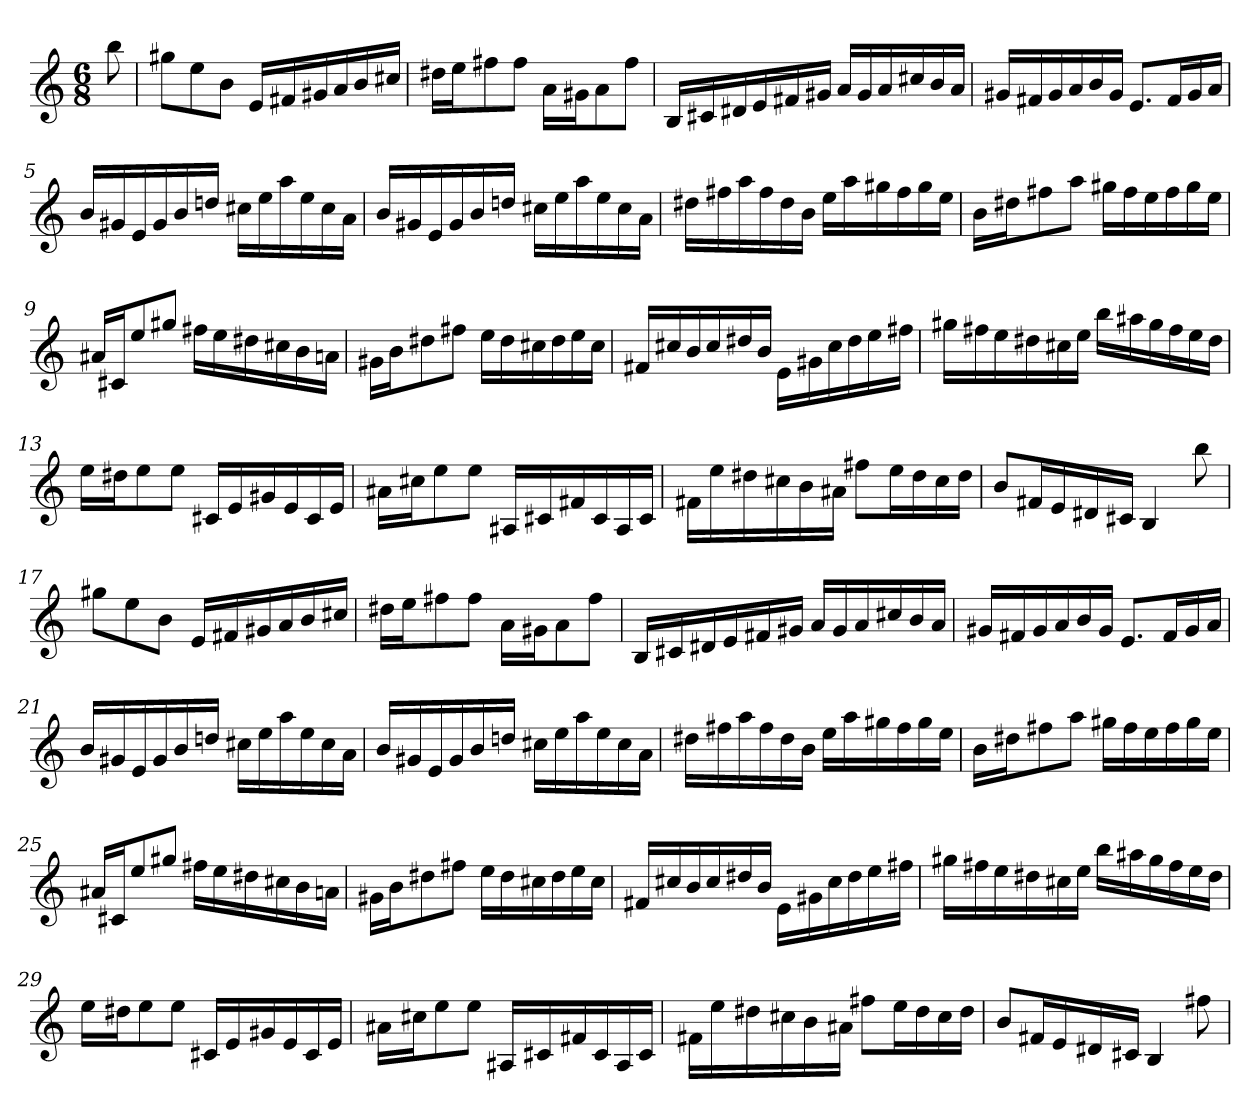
**kern
*part1
*staff1
*M6/8
=
8bb
=1
8gg#XL
8ee
8bJ
16eLL
16f#X
16g#X
16a
16b
16cc#XJJ
=2
16dd#XLL
16eeJ
8ff#X
8ff#J
16aLL
16g#XJ
8a
8ff#J
=3
16BLL
16c#X
16d#X
16e
16f#X
16g#XJJ
16aLL
16g#
16a
16cc#X
16b
16aJJ
=4
16g#XLL
16f#X
16g#
16a
16b
16g#JJ
8.eL
16f#L
16g#
16aJJ
=5
16bLL
16g#X
16e
16g#
16b
16ddnJJ
16cc#XLL
16ee
16aa
16ee
16cc#
16aJJ
=6
16bLL
16g#X
16e
16g#
16b
16ddnJJ
16cc#XLL
16ee
16aa
16ee
16cc#
16aJJ
=7
16dd#XLL
16ff#X
16aa
16ff#
16dd#
16bJJ
16eeLL
16aa
16gg#X
16ff#
16gg#
16eeJJ
=8
16bLL
16dd#XJ
8ff#X
8aaJ
16gg#XLL
16ff#
16ee
16ff#
16gg#
16eeJJ
=9
16a#XLL
16c#XJ
8ee
8gg#XJ
16ff#XLL
16ee
16dd#X
16cc#X
16b
16anJJ
=10
16g#XLL
16bJ
8dd#X
8ff#XJ
16eeLL
16dd#
16cc#X
16dd#
16ee
16cc#JJ
=11
16f#XLL
16cc#X
16b
16cc#
16dd#X
16bJJ
16eLL
16g#X
16cc#
16dd#
16ee
16ff#XJJ
=12
16gg#XLL
16ff#X
16ee
16dd#X
16cc#X
16eeJJ
16bbLL
16aa#X
16gg#
16ff#
16ee
16dd#JJ
=13
16eeLL
16dd#XJ
8ee
8eeJ
16c#XLL
16e
16g#X
16e
16c#
16eJJ
=14
16a#XLL
16cc#XJ
8ee
8eeJ
16A#XLL
16c#X
16f#X
16c#
16A#
16c#JJ
=15
16f#XLL
16ee
16dd#X
16cc#X
16b
16a#XJJ
8ff#XL
16eeL
16dd#
16cc#
16dd#JJ
=16
8bL
16f#XL
16e
16d#X
16c#XJJ
4B
8bb
=17
8gg#XL
8ee
8bJ
16eLL
16f#X
16g#X
16a
16b
16cc#XJJ
=18
16dd#XLL
16eeJ
8ff#X
8ff#J
16aLL
16g#XJ
8a
8ff#J
=19
16BLL
16c#X
16d#X
16e
16f#X
16g#XJJ
16aLL
16g#
16a
16cc#X
16b
16aJJ
=20
16g#XLL
16f#X
16g#
16a
16b
16g#JJ
8.eL
16f#L
16g#
16aJJ
=21
16bLL
16g#X
16e
16g#
16b
16ddnJJ
16cc#XLL
16ee
16aa
16ee
16cc#
16aJJ
=22
16bLL
16g#X
16e
16g#
16b
16ddnJJ
16cc#XLL
16ee
16aa
16ee
16cc#
16aJJ
=23
16dd#XLL
16ff#X
16aa
16ff#
16dd#
16bJJ
16eeLL
16aa
16gg#X
16ff#
16gg#
16eeJJ
=24
16bLL
16dd#XJ
8ff#X
8aaJ
16gg#XLL
16ff#
16ee
16ff#
16gg#
16eeJJ
=25
16a#XLL
16c#XJ
8ee
8gg#XJ
16ff#XLL
16ee
16dd#X
16cc#X
16b
16anJJ
=26
16g#XLL
16bJ
8dd#X
8ff#XJ
16eeLL
16dd#
16cc#X
16dd#
16ee
16cc#JJ
=27
16f#XLL
16cc#X
16b
16cc#
16dd#X
16bJJ
16eLL
16g#X
16cc#
16dd#
16ee
16ff#XJJ
=28
16gg#XLL
16ff#X
16ee
16dd#X
16cc#X
16eeJJ
16bbLL
16aa#X
16gg#
16ff#
16ee
16dd#JJ
=29
16eeLL
16dd#XJ
8ee
8eeJ
16c#XLL
16e
16g#X
16e
16c#
16eJJ
=30
16a#XLL
16cc#XJ
8ee
8eeJ
16A#XLL
16c#X
16f#X
16c#
16A#
16c#JJ
=31
16f#XLL
16ee
16dd#X
16cc#X
16b
16a#XJJ
8ff#XL
16eeL
16dd#
16cc#
16dd#JJ
=32
8bL
16f#XL
16e
16d#X
16c#XJJ
4B
8ff#X
=
*-
